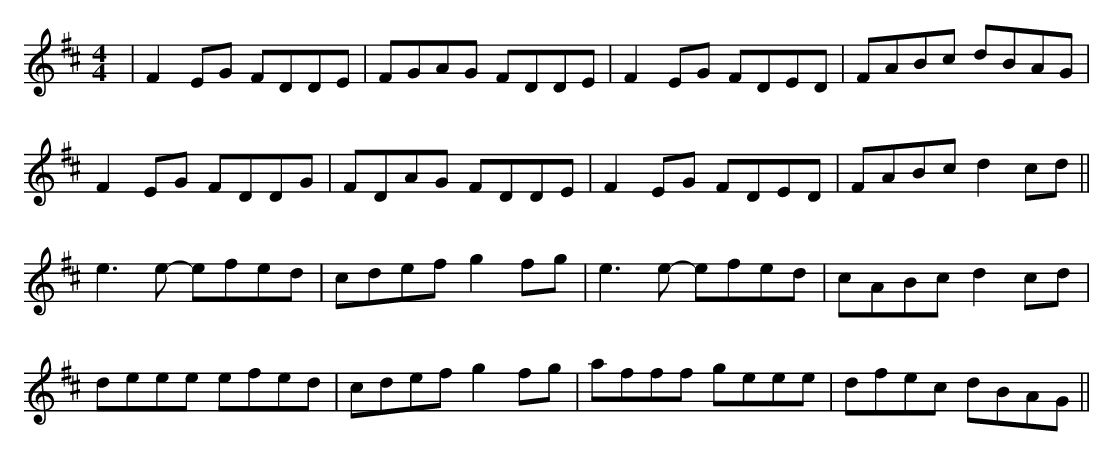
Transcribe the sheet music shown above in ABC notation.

X:1
M:4/4
K:D
|F2 EG FDDE|FGAG FDDE|F2 EG FDED|FABc dBAG|
F2 EG FDDG|FDAG FDDE|F2 EG FDED|FABc d2 cd||
e3 e- efed|cdef g2 fg|e3e- efed|cABc d2 cd|
deee efed|cdef g2 fg|afff geee|dfec dBAG||
